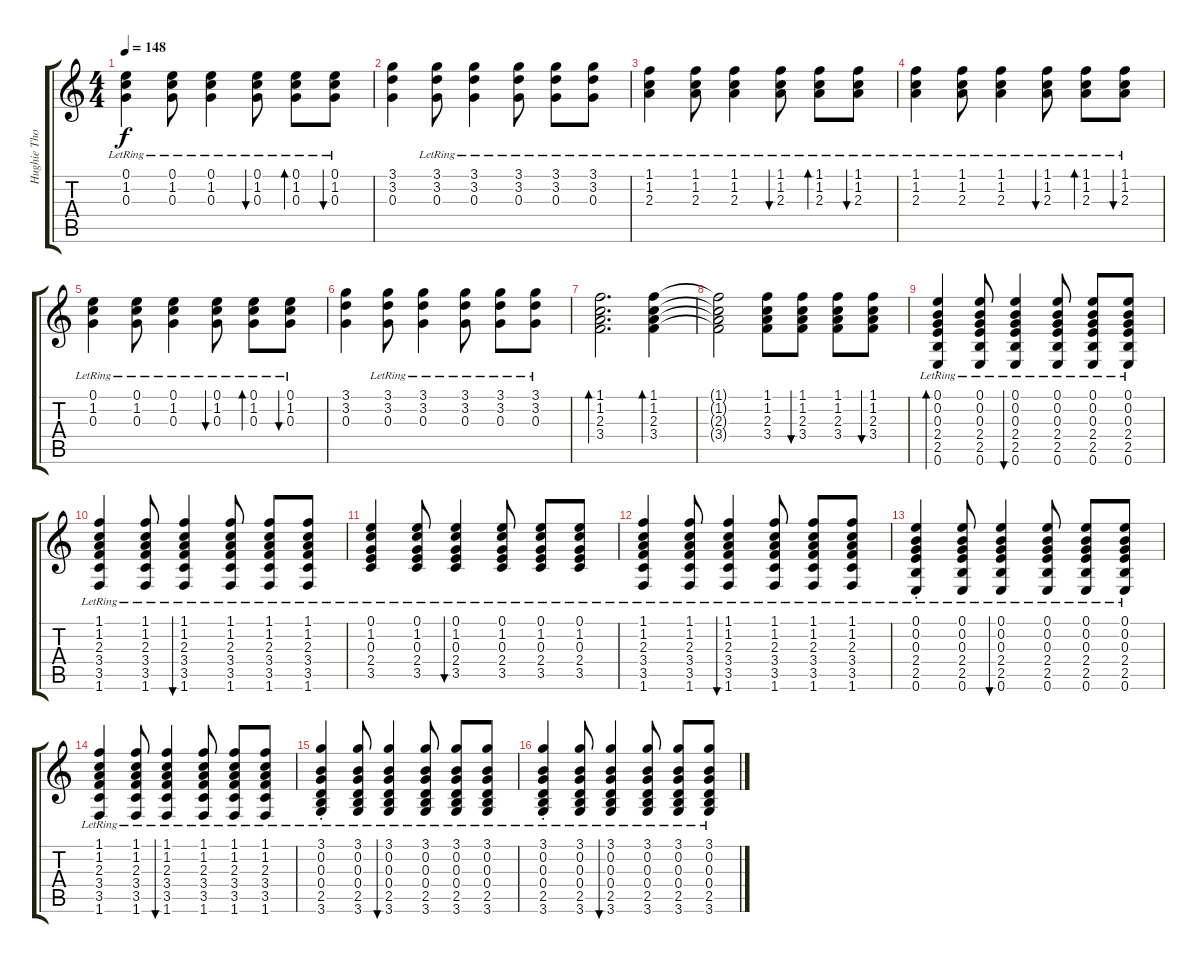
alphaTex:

\track ("Hughie Thomasson Guitar" "Hughie Tho") {instrument overdrivenguitar}
\staff {score tabs}
\tuning (E4 B3 G3 D3 A2 E2) {hide}
\ts (4 4)
\tempo 148
\clef g2
\ks c
(0.1 1.2 0.3{lr}).4{dy f} (0.1 1.2{lr} 0.3{lr}).8 (0.1{lr} 1.2{lr} 0.3{lr}).4 (0.1{lr} 1.2{lr} 0.3{lr}).8{bu 60} (0.1{lr} 1.2{lr} 0.3{lr}).8{bd 60} (0.1 1.2 0.3{lr}).8{bu 60} |
(3.1 3.2 0.3).4 (3.1{lr} 3.2{lr} 0.3{lr}).8 (3.1{lr} 3.2{lr} 0.3{lr}).4 (3.1{lr} 3.2{lr} 0.3{lr}).8 (3.1{lr} 3.2{lr} 0.3{lr}).8 (3.1{lr} 3.2 0.3).8 |
(1.1{lr} 1.2{lr} 2.3{lr}).4 (1.1{lr} 1.2{lr} 2.3{lr}).8 (1.1{lr} 1.2{lr} 2.3{lr}).4 (1.1{lr} 1.2{lr} 2.3{lr}).8{bu 60} (1.1{lr} 1.2{lr} 2.3{lr}).8{bd 60} (1.1 1.2 2.3{lr}).8{bu 60} |
(1.1{lr} 1.2{lr} 2.3{lr}).4 (1.1{lr} 1.2{lr} 2.3{lr}).8 (1.1{lr} 1.2{lr} 2.3{lr}).4 (1.1{lr} 1.2{lr} 2.3{lr}).8{bu 60} (1.1{lr} 1.2{lr} 2.3{lr}).8{bd 60} (1.1 1.2 2.3{lr}).8{bu 60} |
(0.1 1.2 0.3{lr}).4 (0.1 1.2{lr} 0.3{lr}).8 (0.1{lr} 1.2{lr} 0.3{lr}).4 (0.1{lr} 1.2{lr} 0.3{lr}).8{bu 60} (0.1{lr} 1.2{lr} 0.3{lr}).8{bd 60} (0.1 1.2 0.3{lr}).8{bu 60} |
(3.1 3.2 0.3).4 (3.1{lr} 3.2{lr} 0.3{lr}).8 (3.1{lr} 3.2{lr} 0.3{lr}).4 (3.1{lr} 3.2{lr} 0.3{lr}).8 (3.1{lr} 3.2{lr} 0.3{lr}).8 (3.1{lr} 3.2 0.3).8 |
(1.1 1.2 2.3 3.4).2{d bd 120} (1.1 1.2 2.3 3.4).4{bd 120} |
(1.1{t} 1.2{t} 2.3{t} 3.4{t}).2 (1.1 1.2 2.3 3.4).8 (1.1 1.2 2.3 3.4).8{bu 120} (1.1 1.2 2.3 3.4).8 (1.1 1.2 2.3 3.4).8{bu 120} |
(0.1 0.2{lr} 0.3{st lr} 2.4{lr} 2.5{lr} 0.6).4{bd 240 volume 8 balance 0 instrument electricguitarclean} (0.1 0.2{lr} 0.3{lr} 2.4{lr} 2.5{lr} 0.6).8 (0.1 0.2{lr} 0.3{lr} 2.4{lr} 2.5{lr} 0.6).4{bu 60} (0.1{lr} 0.2{lr} 0.3{lr} 2.4{lr} 2.5{lr} 0.6).8 (0.1{lr} 0.2{lr} 0.3{lr} 2.4{lr} 2.5{lr} 0.6).8 (0.1{lr} 0.2{lr} 0.3{lr} 2.4{lr} 2.5{lr} 0.6).8 |
(1.1{lr} 1.2{lr} 2.3{lr} 3.4{lr} 3.5{lr} 1.6{lr}).4 (1.1{lr} 1.2{lr} 2.3{lr} 3.4{lr} 3.5{lr} 1.6{lr}).8 (1.1{lr} 1.2{lr} 2.3{lr} 3.4{lr} 3.5{lr} 1.6{lr}).4{bu 60} (1.1{lr} 1.2{lr} 2.3{lr} 3.4{lr} 3.5{lr} 1.6{lr}).8 (1.1{lr} 1.2{lr} 2.3{lr} 3.4{lr} 3.5{lr} 1.6{lr}).8 (1.1{lr} 1.2{lr} 2.3{lr} 3.4{lr} 3.5{lr} 1.6{lr}).8 |
(0.1{lr} 1.2{lr} 0.3{lr} 2.4{lr} 3.5{lr}).4 (0.1{lr} 1.2{lr} 0.3{lr} 2.4{lr} 3.5{lr}).8 (0.1{lr} 1.2{lr} 0.3{lr} 2.4{lr} 3.5{lr}).4{bu 60} (0.1{lr} 1.2{lr} 0.3{lr} 2.4{lr} 3.5{lr}).8 (0.1{lr} 1.2{lr} 0.3{lr} 2.4{lr} 3.5{lr}).8 (0.1{lr} 1.2{lr} 0.3{lr} 2.4{lr} 3.5{lr}).8 |
(1.1{lr} 1.2{lr} 2.3{lr} 3.4{lr} 3.5{lr} 1.6{lr}).4 (1.1{lr} 1.2{lr} 2.3{lr} 3.4{lr} 3.5{lr} 1.6{lr}).8 (1.1{lr} 1.2{lr} 2.3{lr} 3.4{lr} 3.5{lr} 1.6{lr}).4{bu 60} (1.1{lr} 1.2{lr} 2.3{lr} 3.4{lr} 3.5{lr} 1.6{lr}).8 (1.1{lr} 1.2{lr} 2.3{lr} 3.4{lr} 3.5{lr} 1.6{lr}).8 (1.1{lr} 1.2{lr} 2.3{lr} 3.4{lr} 3.5{lr} 1.6{lr}).8 |
(0.1 0.2{lr} 0.3{st lr} 2.4{lr} 2.5{lr} 0.6).4 (0.1 0.2{lr} 0.3{lr} 2.4{lr} 2.5{lr} 0.6).8 (0.1 0.2{lr} 0.3{lr} 2.4{lr} 2.5{lr} 0.6).4{bu 60} (0.1{lr} 0.2{lr} 0.3{lr} 2.4{lr} 2.5{lr} 0.6).8 (0.1{lr} 0.2{lr} 0.3{lr} 2.4{lr} 2.5{lr} 0.6).8 (0.1{lr} 0.2{lr} 0.3{lr} 2.4{lr} 2.5{lr} 0.6).8 |
(1.1{lr} 1.2{lr} 2.3{lr} 3.4{lr} 3.5{lr} 1.6{lr}).4 (1.1{lr} 1.2{lr} 2.3{lr} 3.4{lr} 3.5{lr} 1.6{lr}).8 (1.1{lr} 1.2{lr} 2.3{lr} 3.4{lr} 3.5{lr} 1.6{lr}).4{bu 60} (1.1{lr} 1.2{lr} 2.3{lr} 3.4{lr} 3.5{lr} 1.6{lr}).8 (1.1{lr} 1.2{lr} 2.3{lr} 3.4{lr} 3.5{lr} 1.6{lr}).8 (1.1{lr} 1.2{lr} 2.3{lr} 3.4{lr} 3.5{lr} 1.6{lr}).8 |
(3.1{lr} 0.2{lr} 0.3{st lr} 0.4{lr} 2.5{lr} 3.6).4 (3.1{lr} 0.2{lr} 0.3{lr} 0.4{lr} 2.5{lr} 3.6).8 (3.1{lr} 0.2{lr} 0.3{lr} 0.4{lr} 2.5{lr} 3.6).4{bu 60} (3.1{lr} 0.2{lr} 0.3{lr} 0.4{lr} 2.5{lr} 3.6).8 (3.1{lr} 0.2{lr} 0.3{lr} 0.4{lr} 2.5{lr} 3.6).8 (3.1{lr} 0.2{lr} 0.3{lr} 0.4{lr} 2.5{lr} 3.6).8 |
(3.1{lr} 0.2{lr} 0.3{st lr} 0.4{lr} 2.5{lr} 3.6).4 (3.1{lr} 0.2{lr} 0.3{lr} 0.4{lr} 2.5{lr} 3.6).8 (3.1{lr} 0.2{lr} 0.3{lr} 0.4{lr} 2.5{lr} 3.6).4{bu 60} (3.1{lr} 0.2{lr} 0.3{lr} 0.4{lr} 2.5{lr} 3.6).8 (3.1{lr} 0.2{lr} 0.3{lr} 0.4{lr} 2.5{lr} 3.6).8 (3.1{lr} 0.2{lr} 0.3{lr} 0.4{lr} 2.5{lr} 3.6).8
